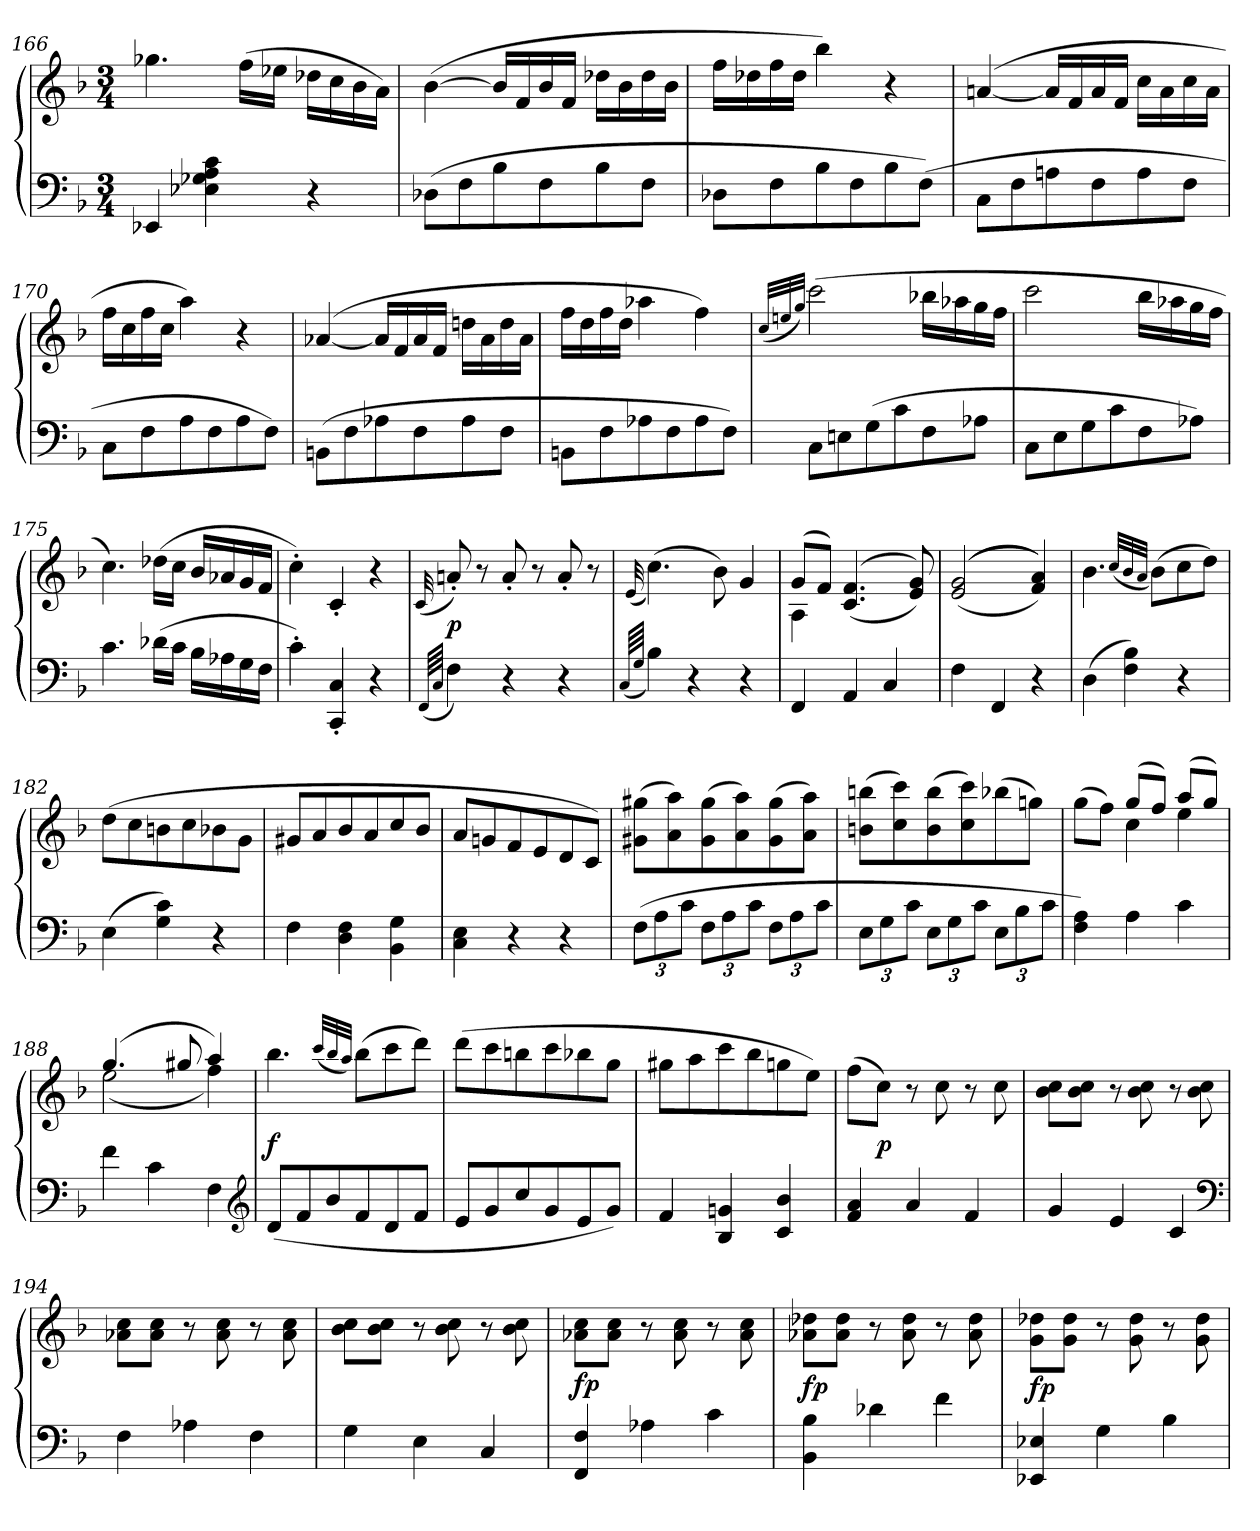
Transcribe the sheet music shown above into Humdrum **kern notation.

**kern	**kern	**dynam
*part1	*part1	*part1
*staff2	*staff1	*staff1/2
*clefF4	*clefG2	*
*k[b-]	*k[b-]	*
*F:	*F:	*
*M3/4	*M3/4	*
=166	=166	=166
4EE-X	4.gg-X	.
4E-X 4G-X 4A 4c	.	.
.	(16ffLL	.
.	16ee-XJJ	.
4r	16dd-XLL	.
.	16cc	.
.	16b-	.
.	16aJJ)	.
=167	=167	=167
(8D-XL	([4b-	.
8F	.	.
8B-	16b-LL]	.
.	16f	.
8F	16b-	.
.	16fJJ	.
8B-	16dd-XLL	.
.	16b-	.
8FJ	16dd-	.
.	16b-JJ	.
=168	=168	=168
8D-XL	16ffLL	.
.	16dd-X	.
8F	16ff	.
.	16dd-JJ	.
8B-	4bb-)	.
8F	.	.
8B-	4r	.
(8FJ)	.	.
=169	=169	=169
8CL	(>[4an	.
8F	.	.
8An	16aLL]	.
.	16f	.
8F	16a	.
.	16fJJ	.
8A	16ccLL	.
.	16a	.
8FJ	16cc	.
.	16aJJ	.
=170	=170	=170
8CL	16ffLL	.
.	16cc	.
8F	16ff	.
.	16ccJJ	.
8A	4aa)	.
8F	.	.
8A	4r	.
8FJ)	.	.
=171	=171	=171
(8BBnL	(>[4a-X	.
8F	.	.
8A-X	16a-LL]	.
.	16f	.
8F	16a-	.
.	16fJJ	.
8A-	16ddnLL	.
.	16a-	.
8FJ	16dd	.
.	16a-JJ	.
=172	=172	=172
8BBnL	16ffLL	.
.	16dd	.
8F	16ff	.
.	16ddJJ	.
8A-X	4aa-X	.
8F	.	.
8A-	4ff)	.
8FJ)	.	.
=173	=173	=173
.	(32qcc/LLL	.
.	32qeen/	.
.	32qgg/JJJ)	.
8CL	(2ccc	.
8En	.	.
(8G	.	.
8c	.	.
8F	16bb-XLL	.
.	16aa-X	.
8A-XJ	16gg	.
.	16ffJJ	.
=174	=174	=174
8CL	2ccc	.
8E	.	.
8G	.	.
8c	.	.
8F	16bb-LL	.
.	16aa-X	.
8A-XJ)	16gg	.
.	16ffJJ	.
=175	=175	=175
4.c	4.cc)	.
(16d-XLL	(16dd-XLL	.
16cJJ	16ccJJ	.
16B-LL	16b-LL	.
16A-X	16a-X	.
16G	16g	.
16FJJ	16fJJ	.
=176	=176	=176
4c')	4cc')	.
4CC' 4C'	4c'	.
4r	4r	.
=177	=177	=177
(>64qFF/LLLL	.	.
64qC/JJJJ	(>32qqc	.
4F)	8an')	p
.	8r	.
4r	8a'	.
.	8r	.
4r	8a'	.
.	8r	.
=178	=178	=178
(>64qC/LLLL	.	.
64qG/JJJJ	(>32qqe/	.
4B-)	(4.cc)	.
4r	.	.
.	8b-)	.
4r	4g	.
=179	=179	=179
*	*^	*
4FF	(8gL	4A	.
.	8fJ)	.	.
4AA	(<(>4.c 4.f	2ryy	.
4C	.	.	.
.	8e 8g))	.	.
*	*v	*v	*
=180	=180	=180
4F	(<(>(>2e 2g	.
4FF	.	.
4r	4f 4a)))	.
=181	=181	=181
(4D	4.b-	.
4F 4B-)	.	.
.	(32qcc/LLL	.
.	32qb-/	.
.	32qa/JJJ	.
.	(8b-L)	.
4r	8cc	.
.	8ddJ)	.
=182	=182	=182
(4E	(8ddL	.
.	8cc	.
4G 4c)	8bn	.
.	8cc	.
4r	8b-X	.
.	8gJ	.
=183	=183	=183
4F	8g#XL	.
.	8a	.
4D 4F	8b-	.
.	8a	.
4BB- 4G	8cc	.
.	8b-J	.
=184	=184	=184
4C 4E	8aL	.
.	8gn	.
4r	8f	.
.	8e	.
4r	8d	.
.	8cJ)	.
=185	=185	=185
(12FL	(8g#X 8gg#XL	.
12A	.	.
.	8a 8aa)	.
12cJ	.	.
12FL	(8g# 8gg#	.
12A	.	.
.	8a 8aa)	.
12cJ	.	.
12FL	(8g# 8gg#	.
12A	.	.
.	8a 8aaJ)	.
12cJ	.	.
=186	=186	=186
12EL	(8bn 8bbnL	.
12G	.	.
.	8cc 8ccc)	.
12cJ	.	.
12EL	(8b 8bb	.
12G	.	.
.	8cc 8ccc)	.
12cJ	.	.
12EL	(8bb-X	.
12B-	.	.
.	8ggnJ)	.
12cJ	.	.
=187	=187	=187
*	*^	*
4F 4A)	4ryy	(8ggL	.
.	.	8ffJ)	.
4A	(8ggL	4cc	.
.	8ffJ)	.	.
4c	(8aaL	4ee	.
.	8ggJ)	.	.
=188	=188	=188	=188
4f	(4.gg	(2ee	.
4c	.	.	.
.	8gg#X	.	.
4F	4aa)	4ff)	.
*	*v	*v	*
*clefG2	*	*
=189	=189	=189
(8dL	4.bb-	f
8f	.	.
8b-	.	.
.	(32qccc/LLL	.
.	32qbb-/	.
.	32qaa/JJJ)	.
8f	(8bb-L	.
8d	8ccc	.
8fJ	8dddJ)	.
=190	=190	=190
8eL	(8dddL	.
8g	8ccc	.
8cc	8bbn	.
8g	8ccc	.
8e	8bb-X	.
8gJ)	8ggJ	.
=191	=191	=191
4f	8gg#XL	.
.	8aa	.
4B- 4gn	8ccc	.
.	8bb-	.
4c 4b-	8ggn	.
.	8eeJ)	.
=192	=192	=192
4f 4a	(8ffL	.
.	8ccJ)	p
4a	8r	.
.	8cc	.
4f	8r	.
.	8cc	.
=193	=193	=193
4g	8b- 8ccL	.
.	8b- 8ccJ	.
4e	8r	.
.	8b- 8cc	.
4c	8r	.
.	8b- 8cc	.
*clefF4	*	*
=194	=194	=194
4F	8a-X\ 8cc\L	.
.	8a-\ 8cc\J	.
4A-X	8r	.
.	8a- 8cc	.
4F	8r	.
.	8a- 8cc	.
=195	=195	=195
4G	8b- 8ccL	.
.	8b- 8ccJ	.
4E	8r	.
.	8b- 8cc	.
4C	8r	.
.	8b- 8cc	.
=196	=196	=196
4FF 4F	8a-X\ 8cc\L	fp
.	8a-\ 8cc\J	.
4A-X	8r	.
.	8a- 8cc	.
4c	8r	.
.	8a- 8cc	.
=197	=197	=197
4BB- 4B-	8a-X 8dd-XL	fp
.	8a- 8dd-J	.
4d-X	8r	.
.	8a- 8dd-	.
4f	8r	.
.	8a- 8dd-	.
=198	=198	=198
4EE-X 4E-X	8g\ 8dd-X\L	fp
.	8g\ 8dd-\J	.
4G	8r	.
.	8g 8dd-	.
4B-	8r	.
.	8g 8dd-	.
=	=	=
*-	*-	*-
